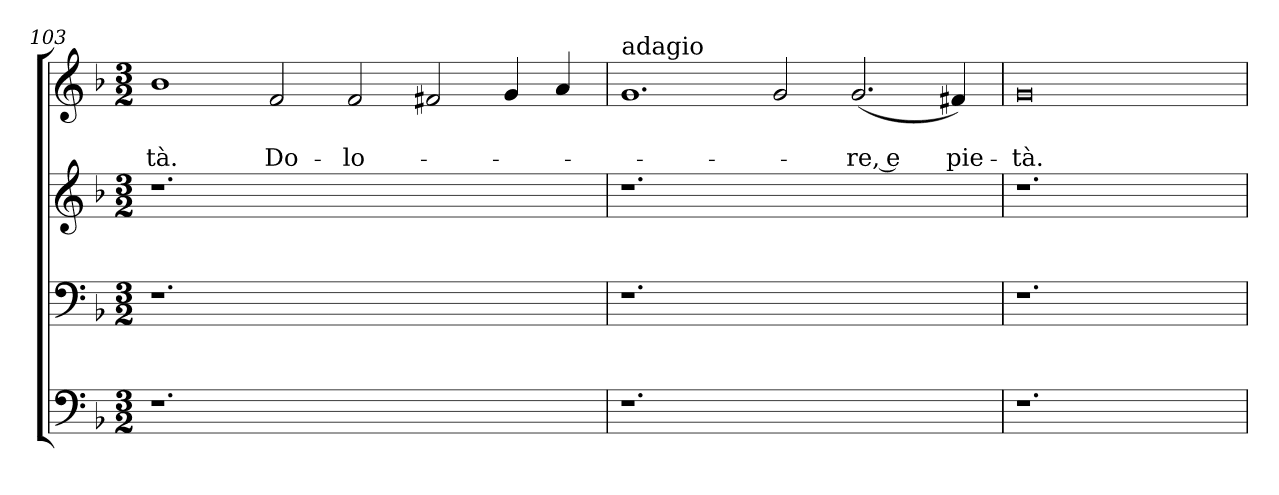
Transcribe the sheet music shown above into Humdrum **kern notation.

**kern	**kern	**kern	**kern	**text	**text
*part4	*part3	*part2	*part1	*part1	*part1
*staff4	*staff3	*staff2	*staff1	*staff1	*staff1
*clefF4	*clefF4	*clefG2	*clefG2	*	*
*k[b-]	*k[b-]	*k[b-]	*k[b-]	*	*
*F:	*F:	*F:	*F:	*	*
*M3/2	*M3/2	*M3/2	*M3/2	*	*
=103	=103	=103	=103	=103	=103
!	!	!	!	!	!LO:LY:b
1.r	1.r	1.r	1b-	.	-tà.
!	!	!	!	!	!LO:LY:b
.	.	.	2f/	.	Do-
!	!	!	!	!	!LO:LY:b
1.ryy	1.ryy	1.ryy	2f/	.	-lo-
.	.	.	2f#X/	.	.
.	.	.	4g/	.	.
.	.	.	4a/	.	.
!!LO:LB:g=z
=104	=104	=104	=104	=104	=104
!	!	!	!LO:TX:a:t=adagio	!	!
1.r	1.r	1.r	1.g	.	.
1.ryy	1.ryy	1.ryy	2g/	.	.
!	!	!	!	!	!LO:LY:b:rj
.	.	.	(<2.g/	.	-re, e
!	!	!	!	!	!LO:LY:b
.	.	.	4f#X/)	.	pie-
=105	=105	=105	=105	=105	=105
!	!	!	!	!	!LO:LY:b
1.r	1.r	1.r	0g	.	-tà.
2ryy	2ryy	2ryy	.	.	.
=	=	=	=	=	=
*-	*-	*-	*-	*-	*-
